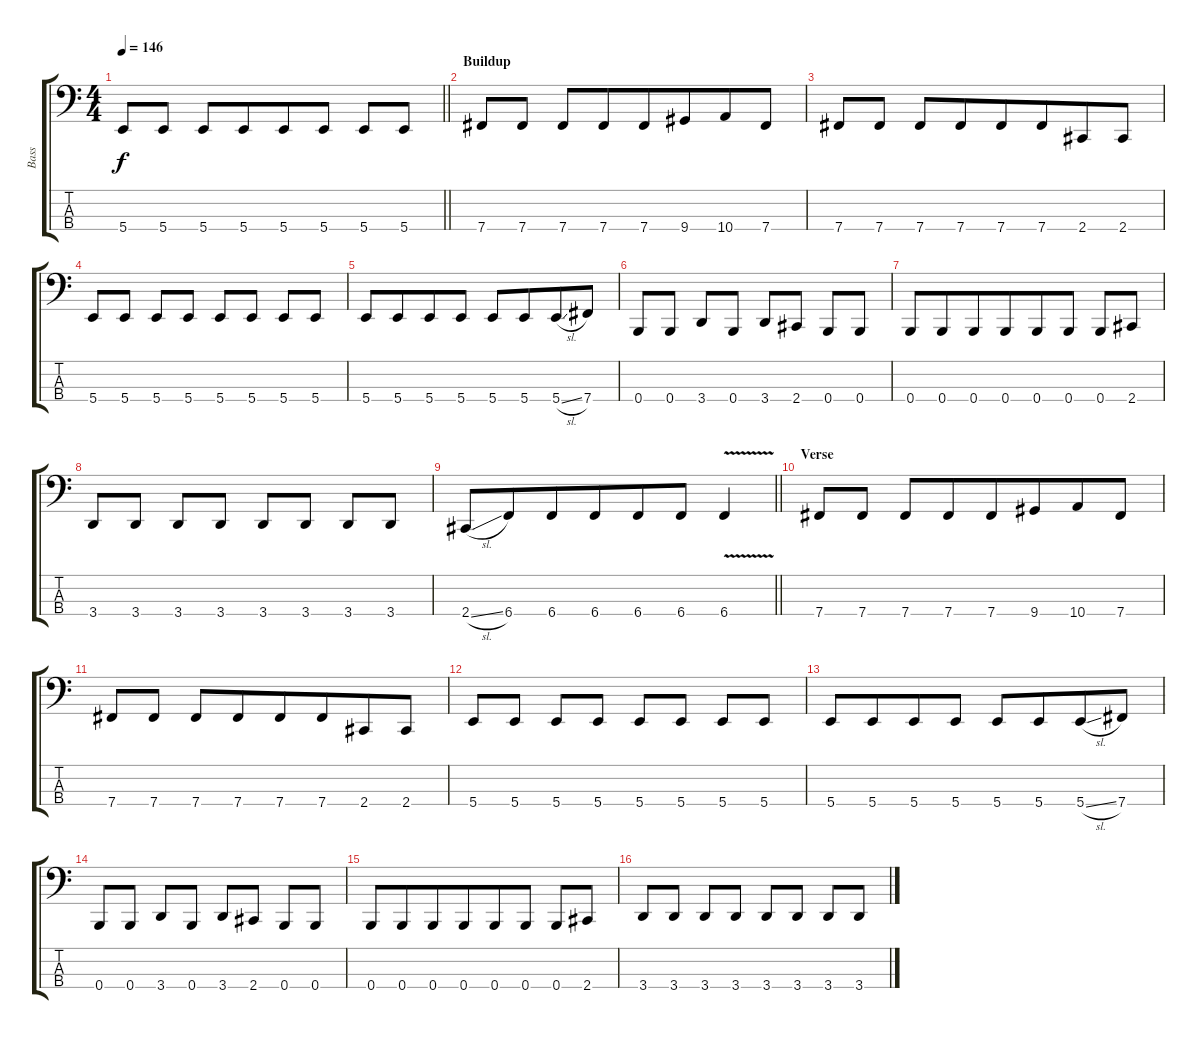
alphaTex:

\track ("Bass" "Bass") {instrument electricbasspick}
\staff {score tabs}
\tuning (E2 B1 Gb1 B0) {hide}
\ts (4 4)
\tempo 146
\clef f4
\barLineRight lightlight
\ks c
5.4.8{dy f beam merge} 5.4.8 5.4.8{beam merge} 5.4.8{beam merge} 5.4.8{beam merge} 5.4.8 5.4.8{beam merge} 5.4.8 |
\section ("" "Buildup")
7.4.8{beam merge} 7.4.8 7.4.8 7.4.8{beam merge} 7.4.8 9.4.8{beam merge} 10.4.8 7.4.8 |
7.4.8{beam merge} 7.4.8 7.4.8 7.4.8{beam merge} 7.4.8 7.4.8{beam merge} 2.4.8 2.4.8 |
5.4.8 5.4.8 5.4.8 5.4.8 5.4.8{beam merge} 5.4.8 5.4.8 5.4.8 |
5.4.8 5.4.8{beam merge} 5.4.8 5.4.8 5.4.8 5.4.8{beam merge} 5.4{sl}.8 7.4.8 |
0.4.8{beam merge} 0.4.8 3.4.8{beam merge} 0.4.8 3.4.8 2.4.8 0.4.8 0.4.8 |
0.4.8{beam merge} 0.4.8{beam merge} 0.4.8 0.4.8{beam merge} 0.4.8 0.4.8 0.4.8 2.4.8 |
3.4.8 3.4.8 3.4.8{beam merge} 3.4.8 3.4.8{beam merge} 3.4.8 3.4.8{beam merge} 3.4.8 |
\barLineRight lightlight
2.4{sl}.8 6.4.8{beam merge} 6.4.8 6.4.8{beam merge} 6.4.8 6.4.8 6.4{v}.4 |
\section ("" "Verse ")
7.4.8{beam merge} 7.4.8 7.4.8 7.4.8{beam merge} 7.4.8 9.4.8{beam merge} 10.4.8 7.4.8 |
7.4.8{beam merge} 7.4.8 7.4.8 7.4.8{beam merge} 7.4.8 7.4.8{beam merge} 2.4.8 2.4.8 |
5.4.8 5.4.8 5.4.8 5.4.8 5.4.8{beam merge} 5.4.8 5.4.8 5.4.8 |
5.4.8 5.4.8{beam merge} 5.4.8 5.4.8 5.4.8 5.4.8{beam merge} 5.4{sl}.8 7.4.8 |
0.4.8{beam merge} 0.4.8 3.4.8{beam merge} 0.4.8 3.4.8 2.4.8 0.4.8 0.4.8 |
0.4.8{beam merge} 0.4.8{beam merge} 0.4.8 0.4.8{beam merge} 0.4.8 0.4.8 0.4.8 2.4.8 |
3.4.8 3.4.8 3.4.8{beam merge} 3.4.8 3.4.8{beam merge} 3.4.8 3.4.8{beam merge} 3.4.8
